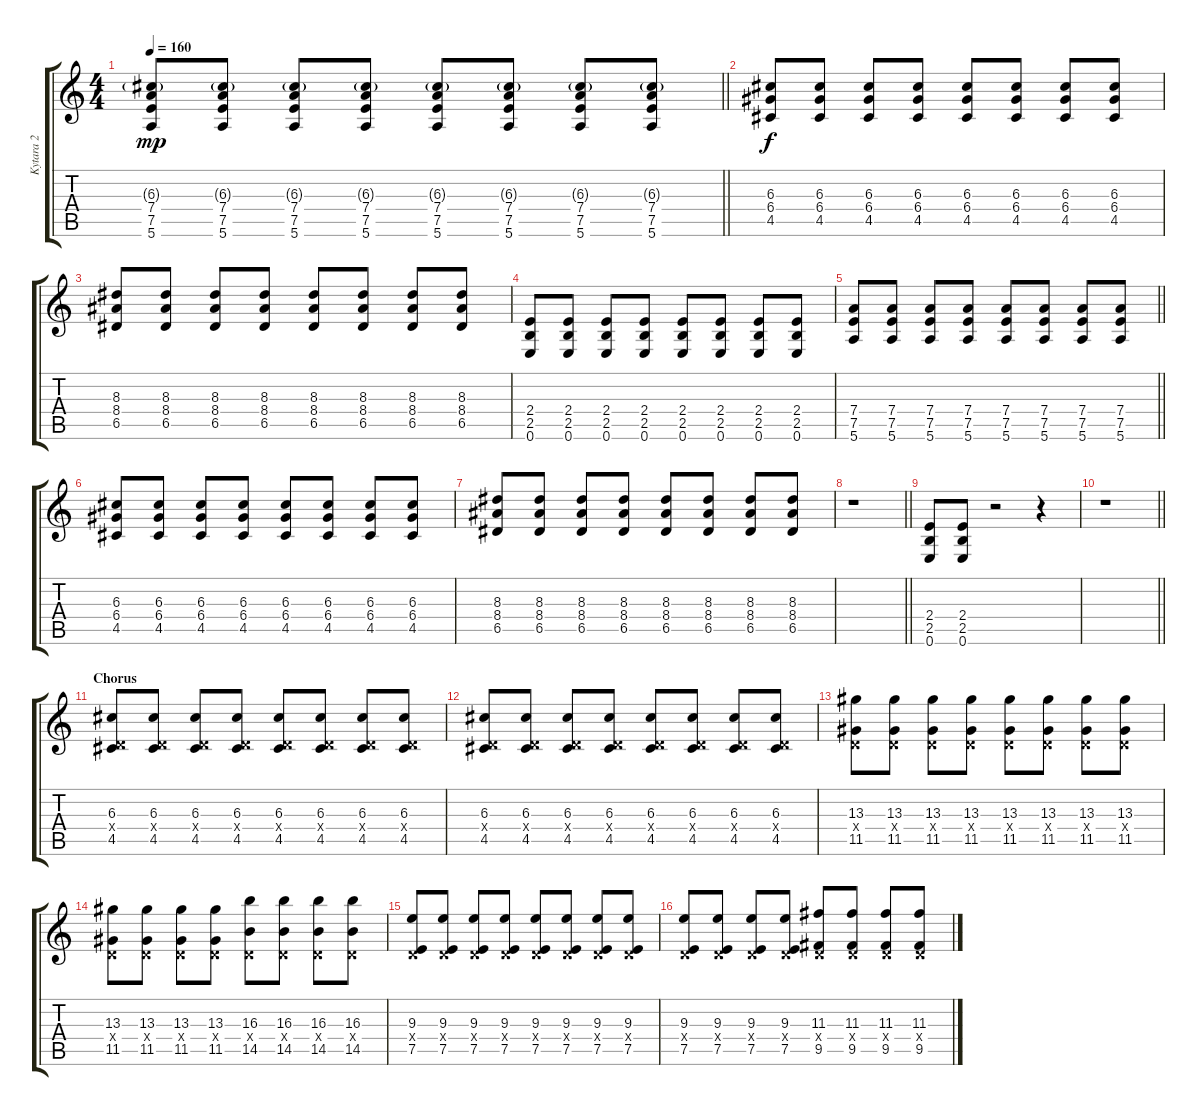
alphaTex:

\track ("Kytara 2" "Kytara 2") {instrument overdrivenguitar}
\staff {score tabs}
\tuning (E4 B3 G3 D3 A2 E2) {hide}
\ts (4 4)
\tempo 160
\clef g2
\barLineRight lightlight
\ks c
(6.3{g} 7.4 7.5 5.6).8{dy mp volume 13 instrument overdrivenguitar} (6.3{g} 7.4 7.5 5.6).8 (6.3{g} 7.4 7.5 5.6).8 (6.3{g} 7.4 7.5 5.6).8 (6.3{g} 7.4 7.5 5.6).8 (6.3{g} 7.4 7.5 5.6).8 (6.3{g} 7.4 7.5 5.6).8 (6.3{g} 7.4 7.5 5.6).8 |
(6.3 6.4 4.5).8{dy f} (6.3 6.4 4.5).8 (6.3 6.4 4.5).8 (6.3 6.4 4.5).8 (6.3 6.4 4.5).8 (6.3 6.4 4.5).8 (6.3 6.4 4.5).8 (6.3 6.4 4.5).8 |
(8.3 8.4 6.5).8 (8.3 8.4 6.5).8 (8.3 8.4 6.5).8 (8.3 8.4 6.5).8 (8.3 8.4 6.5).8 (8.3 8.4 6.5).8 (8.3 8.4 6.5).8 (8.3 8.4 6.5).8 |
(2.4 2.5 0.6).8 (2.4 2.5 0.6).8 (2.4 2.5 0.6).8 (2.4 2.5 0.6).8 (2.4 2.5 0.6).8 (2.4 2.5 0.6).8 (2.4 2.5 0.6).8 (2.4 2.5 0.6).8 |
\barLineRight lightlight
(7.4 7.5 5.6).8 (7.4 7.5 5.6).8 (7.4 7.5 5.6).8 (7.4 7.5 5.6).8 (7.4 7.5 5.6).8 (7.4 7.5 5.6).8 (7.4 7.5 5.6).8 (7.4 7.5 5.6).8 |
(6.3 6.4 4.5).8 (6.3 6.4 4.5).8 (6.3 6.4 4.5).8 (6.3 6.4 4.5).8 (6.3 6.4 4.5).8 (6.3 6.4 4.5).8 (6.3 6.4 4.5).8 (6.3 6.4 4.5).8 |
(8.3 8.4 6.5).8 (8.3 8.4 6.5).8 (8.3 8.4 6.5).8 (8.3 8.4 6.5).8 (8.3 8.4 6.5).8 (8.3 8.4 6.5).8 (8.3 8.4 6.5).8 (8.3 8.4 6.5).8 |
\barLineRight lightlight
r.1 |
\section ("" "")
(2.4 2.5 0.6).8 (2.4 2.5 0.6).8 r.2 r.4 |
\barLineRight lightlight
r.1 |
\section ("" "Chorus")
(6.3 0.4{x} 4.5).8 (6.3 0.4{x} 4.5).8 (6.3 0.4{x} 4.5).8 (6.3 0.4{x} 4.5).8 (6.3 0.4{x} 4.5).8 (6.3 0.4{x} 4.5).8 (6.3 0.4{x} 4.5).8 (6.3 0.4{x} 4.5).8 |
(6.3 0.4{x} 4.5).8 (6.3 0.4{x} 4.5).8 (6.3 0.4{x} 4.5).8 (6.3 0.4{x} 4.5).8 (6.3 0.4{x} 4.5).8 (6.3 0.4{x} 4.5).8 (6.3 0.4{x} 4.5).8 (6.3 0.4{x} 4.5).8 |
(13.3 0.4{x} 11.5).8 (13.3 0.4{x} 11.5).8 (13.3 0.4{x} 11.5).8 (13.3 0.4{x} 11.5).8 (13.3 0.4{x} 11.5).8 (13.3 0.4{x} 11.5).8 (13.3 0.4{x} 11.5).8 (13.3 0.4{x} 11.5).8 |
(13.3 0.4{x} 11.5).8 (13.3 0.4{x} 11.5).8 (13.3 0.4{x} 11.5).8 (13.3 0.4{x} 11.5).8 (16.3 0.4{x} 14.5).8 (16.3 0.4{x} 14.5).8 (16.3 0.4{x} 14.5).8 (16.3 0.4{x} 14.5).8 |
(9.3 0.4{x} 7.5).8 (9.3 0.4{x} 7.5).8 (9.3 0.4{x} 7.5).8 (9.3 0.4{x} 7.5).8 (9.3 0.4{x} 7.5).8 (9.3 0.4{x} 7.5).8 (9.3 0.4{x} 7.5).8 (9.3 0.4{x} 7.5).8 |
(9.3 0.4{x} 7.5).8 (9.3 0.4{x} 7.5).8 (9.3 0.4{x} 7.5).8 (9.3 0.4{x} 7.5).8 (11.3 0.4{x} 9.5).8 (11.3 0.4{x} 9.5).8 (11.3 0.4{x} 9.5).8 (11.3 0.4{x} 9.5).8
